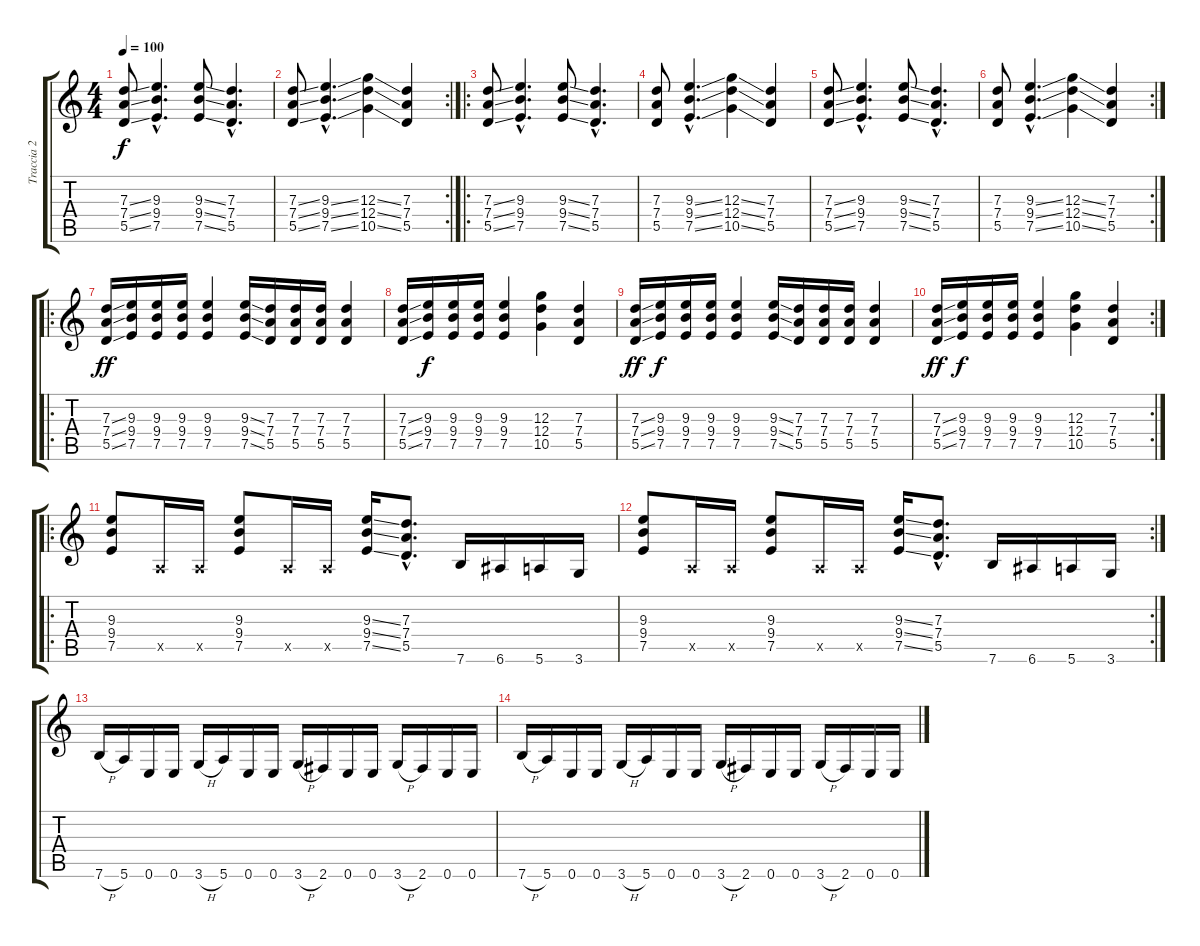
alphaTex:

\track ("Traccia 2" "Traccia 2") {instrument distortionguitar}
\staff {score tabs}
\tuning (E4 B3 G3 D3 A2 E2) {hide}
\ts (4 4)
\tempo 100
\clef g2
\ks c
(7.3{ss} 7.4{ss} 5.5{ss}).8{dy f} (9.3{hac} 9.4{hac} 7.5{hac}).4{d} (9.3{ss} 9.4{ss} 7.5{ss}).8 (7.3{hac} 7.4{hac} 5.5{hac}).4{d} |
\rc 2
(7.3{ss} 7.4{ss} 5.5{ss}).8 (9.3{ss hac} 9.4{ss hac} 7.5{ss hac}).4{d} (12.3{ss} 12.4{ss} 10.5{ss}).4 (7.3 7.4 5.5).4 |
\ro
(7.3{ss} 7.4{ss} 5.5{ss}).8{volume 16} (9.3{hac} 9.4{hac} 7.5{hac}).4{d} (9.3{ss} 9.4{ss} 7.5{ss}).8 (7.3{hac} 7.4{hac} 5.5{hac}).4{d} |
(7.3 7.4 5.5).8 (9.3{ss hac} 9.4{ss hac} 7.5{ss hac}).4{d} (12.3{ss} 12.4{ss} 10.5{ss}).4 (7.3 7.4 5.5).4 |
(7.3{ss} 7.4{ss} 5.5{ss}).8 (9.3{hac} 9.4{hac} 7.5{hac}).4{d} (9.3{ss} 9.4{ss} 7.5{ss}).8 (7.3{hac} 7.4{hac} 5.5{hac}).4{d} |
\rc 2
(7.3 7.4 5.5).8 (9.3{ss hac} 9.4{ss hac} 7.5{ss hac}).4{d} (12.3{ss} 12.4{ss} 10.5{ss}).4 (7.3 7.4 5.5).4 |
\ro
(7.3{ss} 7.4{ss} 5.5{ss}).16{dy ff} (9.3 9.4 7.5).16 (9.3 9.4 7.5).16 (9.3 9.4 7.5).16 (9.3 9.4 7.5).4 (9.3{ss} 9.4{ss} 7.5{ss}).16 (7.3 7.4 5.5).16 (7.3 7.4 5.5).16 (7.3 7.4 5.5).16 (7.3 7.4 5.5).4 |
(7.3{ss} 7.4{ss} 5.5{ss}).16 (9.3 9.4 7.5).16{dy f} (9.3 9.4 7.5).16 (9.3 9.4 7.5).16 (9.3 9.4 7.5).4 (12.3 12.4 10.5).4 (7.3 7.4 5.5).4 |
(7.3{ss} 7.4{ss} 5.5{ss}).16{dy ff} (9.3 9.4 7.5).16{dy f} (9.3 9.4 7.5).16 (9.3 9.4 7.5).16 (9.3 9.4 7.5).4 (9.3{ss} 9.4{ss} 7.5{ss}).16 (7.3 7.4 5.5).16 (7.3 7.4 5.5).16 (7.3 7.4 5.5).16 (7.3 7.4 5.5).4 |
\rc 2
(7.3{ss} 7.4{ss} 5.5{ss}).16{dy ff} (9.3 9.4 7.5).16{dy f} (9.3 9.4 7.5).16 (9.3 9.4 7.5).16 (9.3 9.4 7.5).4 (12.3 12.4 10.5).4 (7.3 7.4 5.5).4 |
\ro
(9.3 9.4 7.5).8 0.5{x}.16 0.5{x}.16 (9.3 9.4 7.5).8 0.5{x}.16 0.5{x}.16 (9.3{ss} 9.4{ss} 7.5{ss}).16 (7.3{hac} 7.4{hac} 5.5{hac}).8{d} 7.6.16 6.6.16 5.6.16 3.6.16 |
\rc 2
(9.3 9.4 7.5).8 0.5{x}.16 0.5{x}.16 (9.3 9.4 7.5).8 0.5{x}.16 0.5{x}.16 (9.3{ss} 9.4{ss} 7.5{ss}).16 (7.3{hac} 7.4{hac} 5.5{hac}).8{d} 7.6.16 6.6.16 5.6.16 3.6.16 |
7.6{h}.16 5.6.16 0.6.16 0.6.16 3.6{h}.16 5.6.16 0.6.16 0.6.16 3.6{h}.16 2.6.16 0.6.16 0.6.16 3.6{h}.16 2.6.16 0.6.16 0.6.16 |
7.6{h}.16 5.6.16 0.6.16 0.6.16 3.6{h}.16 5.6.16 0.6.16 0.6.16 3.6{h}.16 2.6.16 0.6.16 0.6.16 3.6{h}.16 2.6.16 0.6.16 0.6.16
